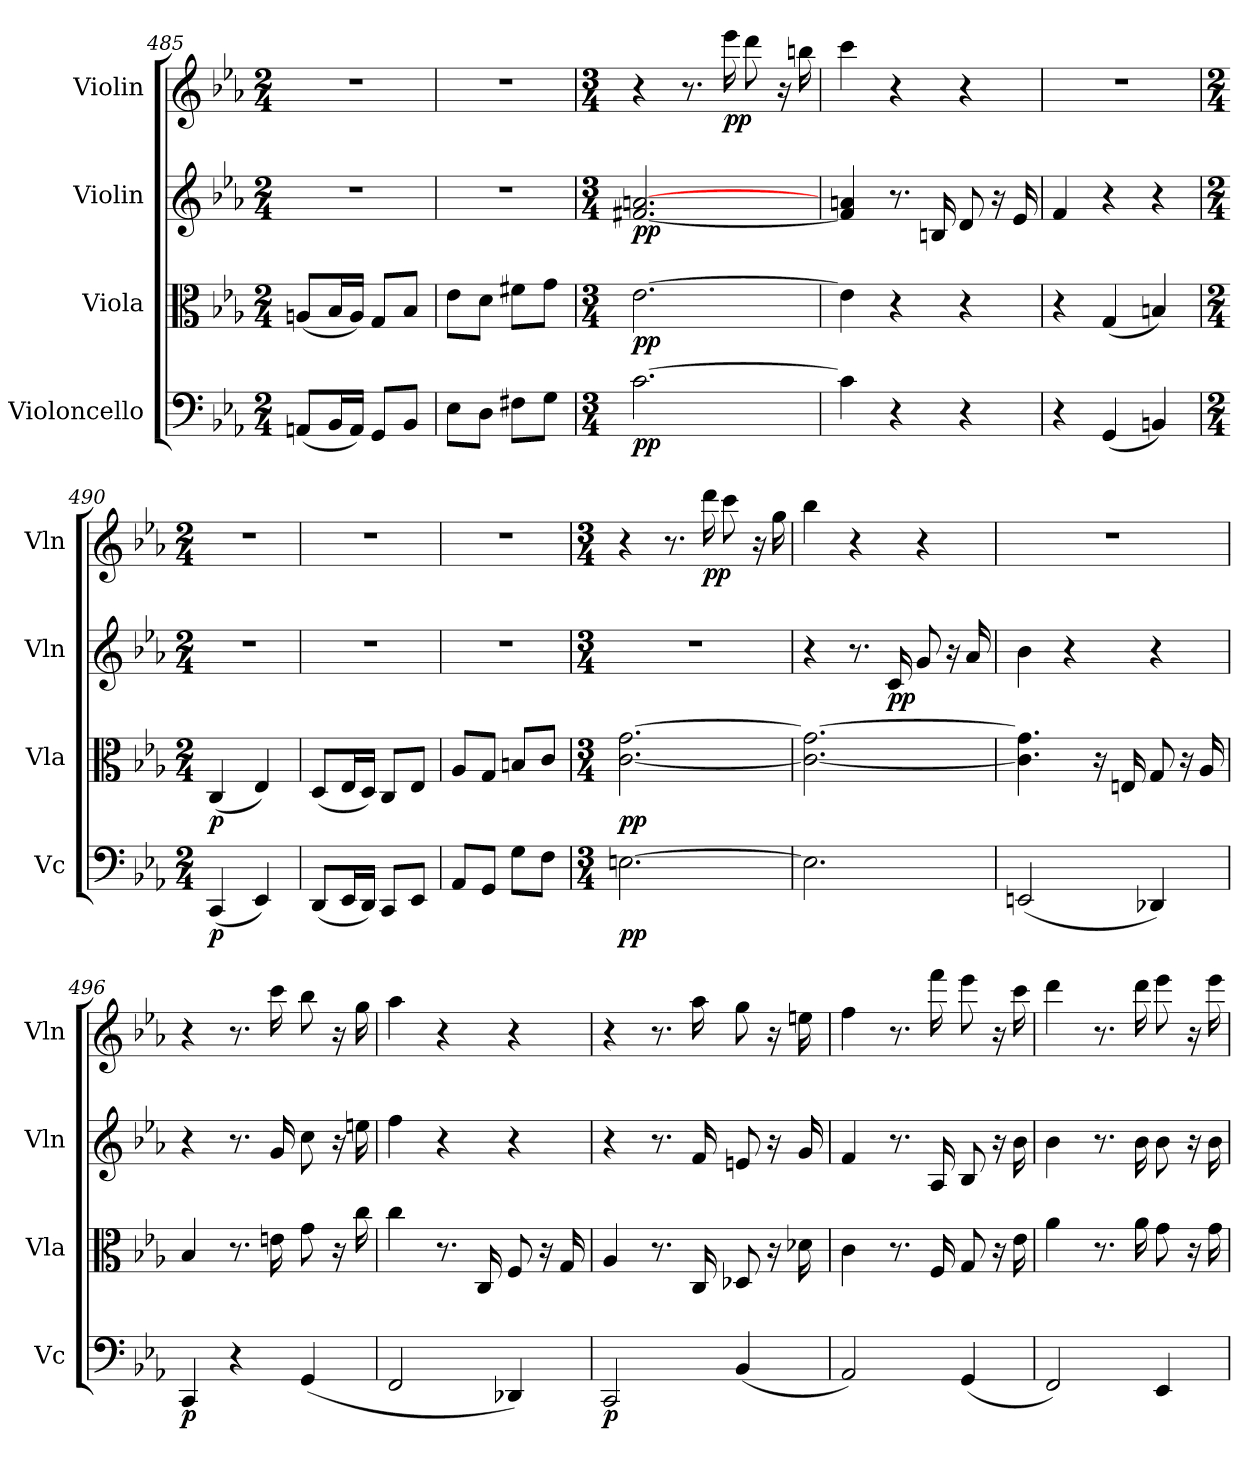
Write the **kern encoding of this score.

**kern	**dynam	**kern	**dynam	**kern	**dynam	**kern	**dynam
*part4	*part4	*part3	*part3	*part2	*part2	*part1	*part1
*staff4	*staff4	*staff3	*staff3	*staff2	*staff2	*staff1	*staff1
*I"Violoncello	*	*I"Viola	*	*I"Violin	*	*I"Violin	*
*I'Vc	*	*I'Vla	*	*I'Vln	*	*I'Vln	*
*clefF4	*	*clefC3	*	*clefG2	*	*clefG2	*
*k[b-e-a-]	*	*k[b-e-a-]	*	*k[b-e-a-]	*	*k[b-e-a-]	*
*E-:	*	*E-:	*	*E-:	*	*E-:	*
*M2/4	*	*M2/4	*	*M2/4	*	*M2/4	*
=485	=485	=485	=485	=485	=485	=485	=485
(8AAn/L	.	(8An/L	.	2r	.	2r	.
16BB-/L	.	16B-/L	.	.	.	.	.
16AA/JJ)	.	16A/JJ)	.	.	.	.	.
8GG/L	.	8G/L	.	.	.	.	.
8BB-/J	.	8B-/J	.	.	.	.	.
=486	=486	=486	=486	=486	=486	=486	=486
8E-\L	.	8e-\L	.	2r	.	2r	.
8D\J	.	8d\J	.	.	.	.	.
8F#X\L	.	8f#X\L	.	.	.	.	.
8G\J	.	8g\J	.	.	.	.	.
=487	=487	=487	=487	=487	=487	=487	=487
*M3/4	*	*M3/4	*	*M3/4	*	*M3/4	*
*	*	*	*	*	*	*MM154	*
[2.c	pp	[2.e-	pp	[2.f#X [2.an	pp	4r	.
.	.	.	.	.	.	8.r	.
.	.	.	.	.	.	16eee-	pp
.	.	.	.	.	.	8ddd	.
.	.	.	.	.	.	16r	.
.	.	.	.	.	.	16bbn	.
=488	=488	=488	=488	=488	=488	=488	=488
4c]	.	4e-]	.	4f#] 4an	.	4ccc	.
4r	.	4r	.	8.r	.	4r	.
.	.	.	.	16Bn	.	.	.
4r	.	4r	.	8d	.	4r	.
.	.	.	.	16r	.	.	.
.	.	.	.	16e-	.	.	.
=489	=489	=489	=489	=489	=489	=489	=489
4r	.	4r	.	4f	.	2.r	.
(4GG	.	(4G	.	4r	.	.	.
4BBn)	.	4Bn)	.	4r	.	.	.
=490	=490	=490	=490	=490	=490	=490	=490
*M2/4	*	*M2/4	*	*M2/4	*	*M2/4	*
(4CC	p	(4C	p	2r	.	2r	.
4EE-)	.	4E-)	.	.	.	.	.
=491	=491	=491	=491	=491	=491	=491	=491
(8DD/L	.	(8D/L	.	2r	.	2r	.
16EE-/L	.	16E-/L	.	.	.	.	.
16DD/JJ)	.	16D/JJ)	.	.	.	.	.
8CC/L	.	8C/L	.	.	.	.	.
8EE-/J	.	8E-/J	.	.	.	.	.
=492	=492	=492	=492	=492	=492	=492	=492
8AA-/L	.	8A-/L	.	2r	.	2r	.
8GG/J	.	8G/J	.	.	.	.	.
8G\L	.	8Bn/L	.	.	.	.	.
8F\J	.	8c/J	.	.	.	.	.
=493	=493	=493	=493	=493	=493	=493	=493
*M3/4	*	*M3/4	*	*M3/4	*	*M3/4	*
*	*	*	*	*	*	*MM144	*
[2.En	pp	[2.c [2.g	pp	2.r	.	4r	.
.	.	.	.	.	.	8.r	.
.	.	.	.	.	.	16ddd	pp
.	.	.	.	.	.	8ccc	.
.	.	.	.	.	.	16r	.
.	.	.	.	.	.	16gg	.
=494	=494	=494	=494	=494	=494	=494	=494
2.E]	.	2.c_ 2.g_	.	4r	.	4bb-	.
.	.	.	.	8.r	.	4r	.
.	.	.	.	16c	pp	.	.
.	.	.	.	8g	.	4r	.
.	.	.	.	16r	.	.	.
.	.	.	.	16a-	.	.	.
=495	=495	=495	=495	=495	=495	=495	=495
(2EEn	.	4.c] 4.g]	.	4b-	.	2.r	.
.	.	.	.	4r	.	.	.
.	.	16r	.	.	.	.	.
.	.	16En	.	.	.	.	.
4DD-X)	.	8G	.	4r	.	.	.
.	.	16r	.	.	.	.	.
.	.	16A-	.	.	.	.	.
=496	=496	=496	=496	=496	=496	=496	=496
4CC	p	4B-	.	4r	.	4r	.
4r	.	8.r	.	8.r	.	8.r	.
.	.	16en	.	16g	.	16ccc	.
(4GG	.	8g	.	8cc	.	8bb-	.
.	.	16r	.	16r	.	16r	.
.	.	16cc	.	16een	.	16gg	.
=497	=497	=497	=497	=497	=497	=497	=497
2FF	.	4cc	.	4ff	.	4aa-	.
.	.	8.r	.	4r	.	4r	.
.	.	16C	.	.	.	.	.
4DD-X)	.	8F	.	4r	.	4r	.
.	.	16r	.	.	.	.	.
.	.	16G	.	.	.	.	.
=498	=498	=498	=498	=498	=498	=498	=498
2CC	p	4A-	.	4r	.	4r	.
.	.	8.r	.	8.r	.	8.r	.
.	.	16C	.	16f	.	16aa-	.
(4BB-	.	8D-X	.	8en	.	8gg	.
.	.	16r	.	16r	.	16r	.
.	.	16d-X	.	16g	.	16een	.
=499	=499	=499	=499	=499	=499	=499	=499
2AA-)	.	4c	.	4f	.	4ff	.
.	.	8.r	.	8.r	.	8.r	.
.	.	16F	.	16A-	.	16fff	.
(4GG	.	8G	.	8B-	.	8eee-	.
.	.	16r	.	16r	.	16r	.
.	.	16e-	.	16b-	.	16ccc	.
=500	=500	=500	=500	=500	=500	=500	=500
2FF)	.	4a-	.	4b-	.	4ddd	.
.	.	8.r	.	8.r	.	8.r	.
.	.	16a-	.	16b-	.	16ddd	.
4EE-	.	8g	.	8b-	.	8eee-	.
.	.	16r	.	16r	.	16r	.
.	.	16g	.	16b-	.	16eee-	.
=	=	=	=	=	=	=	=
*-	*-	*-	*-	*-	*-	*-	*-
